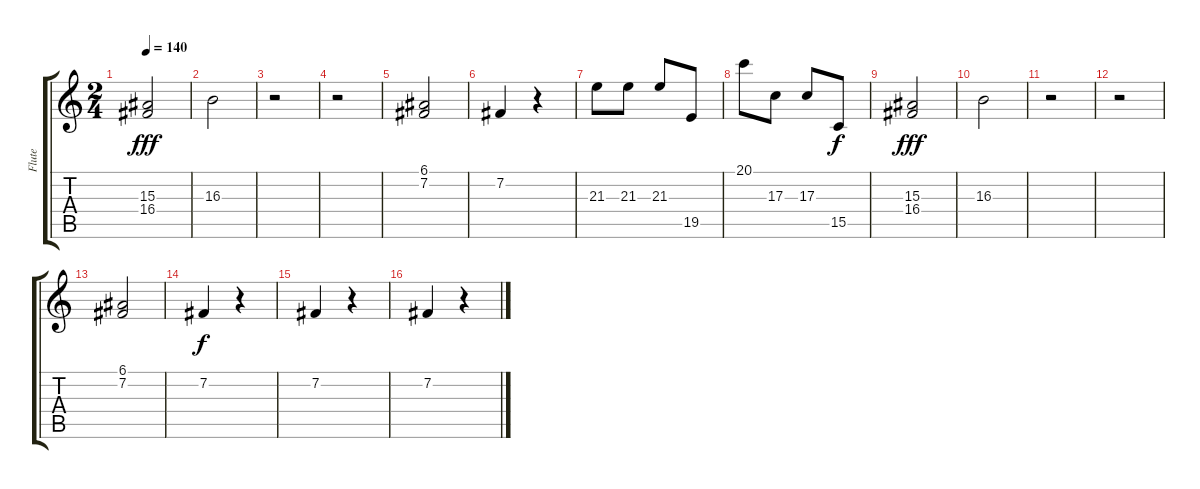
\track ("Flute" "Flute") {instrument flute}
\staff {score tabs}
\tuning (E4 B3 G3 D3 A2 E2) {hide}
\ts (2 4)
\tempo 140
\clef g2
\ks c
(15.3 16.4).2{dy fff} |
16.3.2 |
r.2 |
r.2 |
(6.1 7.2).2 |
7.2.4 r.4 |
21.3.8 21.3.8 21.3.8 19.5.8 |
20.1.8 17.3.8 17.3.8 15.5.8{dy f} |
(15.3 16.4).2{dy fff} |
16.3.2 |
r.2 |
r.2 |
(6.1 7.2).2 |
7.2.4{dy f} r.4 |
7.2.4 r.4 |
7.2.4 r.4
